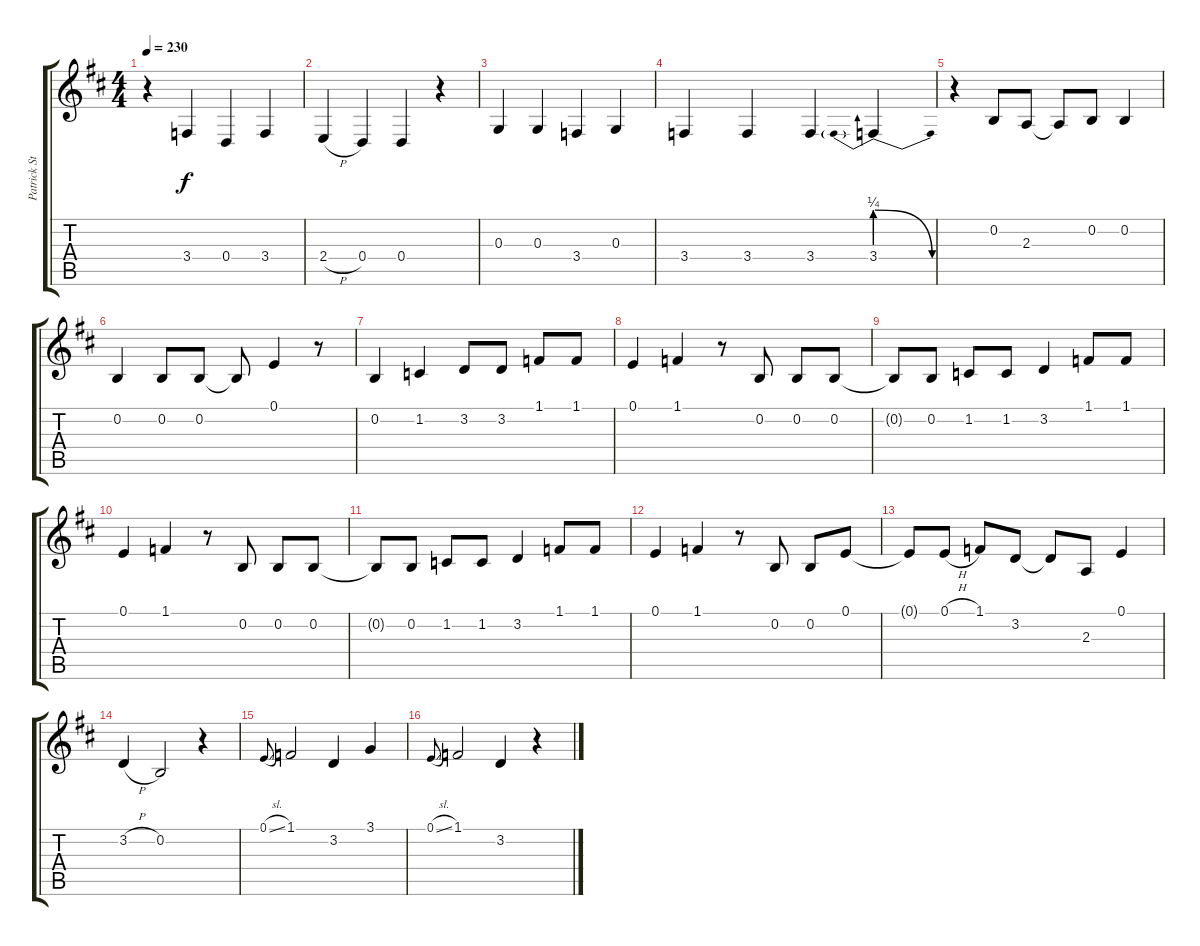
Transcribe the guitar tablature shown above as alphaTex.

\track ("Patrick Stump(Lead Vocals) " "Patrick St") {instrument clarinet}
\staff {score tabs}
\tuning (E4 B3 G3 D3 A2 E2) {hide}
\ts (4 4)
\tempo 230
\clef g2
\ks d
r.4{dy f} 3.4.4 0.4.4 3.4.4 |
2.4{h}.4 0.4.4 0.4.4 r.4 |
0.3.4 0.3.4 3.4.4 0.3.4 |
3.4.4 3.4.4 3.4.4 3.4{be (prebendrelease 0 1 60 0)}.4 |
r.4 0.2.8 2.3.8 2.3{t}.8 0.2.8 0.2.4 |
0.2.4 0.2.8 0.2.8 0.2{t}.8 0.1.4 r.8 |
0.2.4 1.2.4 3.2.8 3.2.8 1.1.8 1.1.8 |
0.1.4 1.1.4 r.8 0.2.8 0.2.8 0.2.8 |
0.2{t}.8 0.2.8 1.2.8 1.2.8 3.2.4 1.1.8 1.1.8 |
0.1.4 1.1.4 r.8 0.2.8 0.2.8 0.2.8 |
0.2{t}.8 0.2.8 1.2.8 1.2.8 3.2.4 1.1.8 1.1.8 |
0.1.4 1.1.4 r.8 0.2.8 0.2.8 0.1.8 |
0.1{t}.8 0.1{h}.8 1.1.8 3.2.8 3.2{t}.8 2.3.8 0.1.4 |
3.2{h}.4 0.2.2 r.4 |
0.1{sl}.8{gr onbeat} 1.1.2 3.2.4 3.1.4 |
0.1{sl}.8{gr onbeat} 1.1.2 3.2.4 r.4
